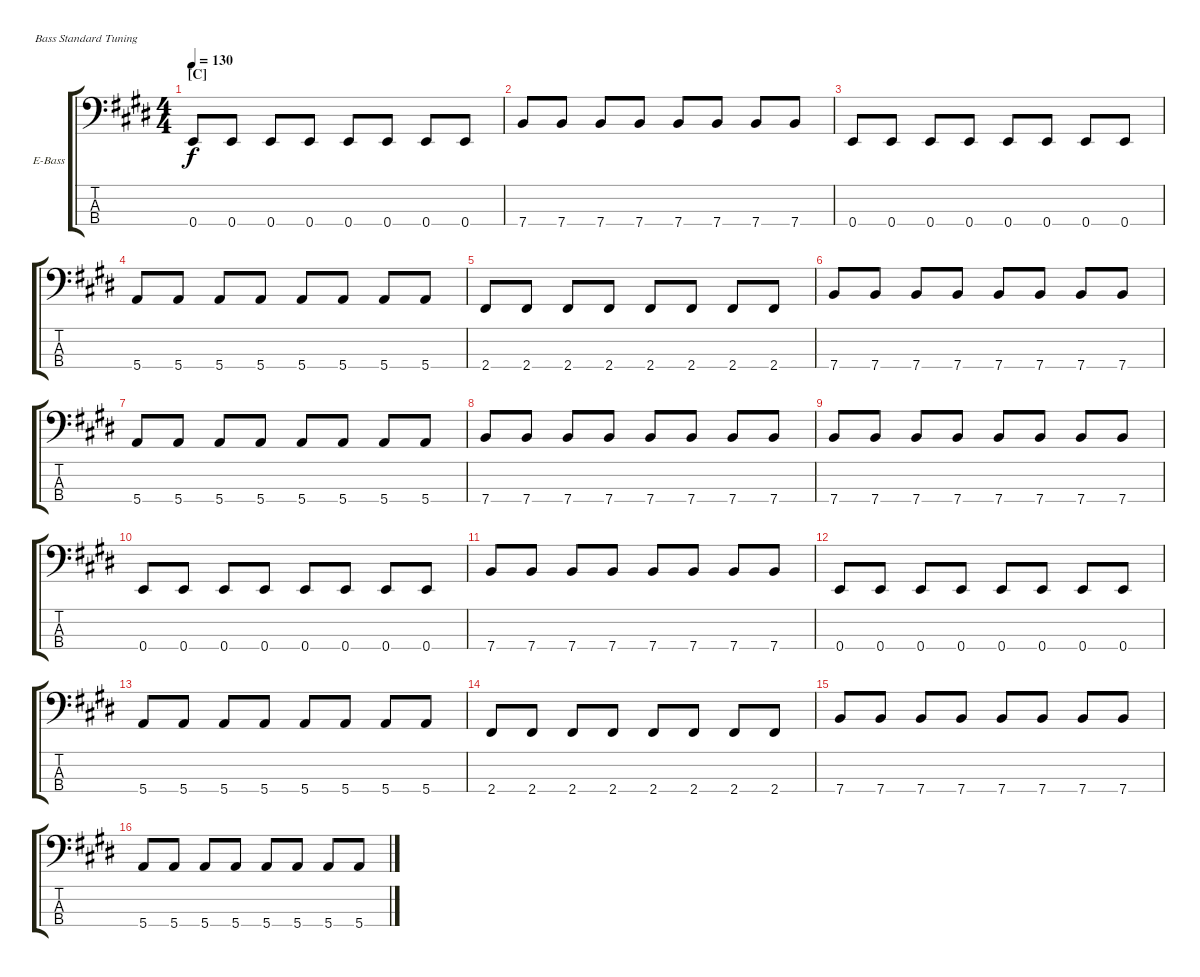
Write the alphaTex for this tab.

\bracketExtendMode groupsimilarinstruments
\firstSystemTrackNameOrientation horizontal
\otherSystemsTrackNameOrientation horizontal
\track ("Nikolai Fraiture" "E-Bass") {instrument electricbassfinger}
\staff {score tabs}
\tuning (G2 D2 A1 E1)
\ts (4 4)
\section ("C" "")
\tempo 130
\clef f4
\ks e
0.4.8{dy f} 0.4.8 0.4.8 0.4.8 0.4.8 0.4.8 0.4.8 0.4.8 |
7.4.8 7.4.8 7.4.8 7.4.8 7.4.8 7.4.8 7.4.8 7.4.8 |
0.4.8 0.4.8 0.4.8 0.4.8 0.4.8 0.4.8 0.4.8 0.4.8 |
5.4.8 5.4.8 5.4.8 5.4.8 5.4.8 5.4.8 5.4.8 5.4.8 |
2.4.8 2.4.8 2.4.8 2.4.8 2.4.8 2.4.8 2.4.8 2.4.8 |
7.4.8 7.4.8 7.4.8 7.4.8 7.4.8 7.4.8 7.4.8 7.4.8 |
5.4.8 5.4.8 5.4.8 5.4.8 5.4.8 5.4.8 5.4.8 5.4.8 |
7.4.8 7.4.8 7.4.8 7.4.8 7.4.8 7.4.8 7.4.8 7.4.8 |
7.4.8 7.4.8 7.4.8 7.4.8 7.4.8 7.4.8 7.4.8 7.4.8 |
0.4.8 0.4.8 0.4.8 0.4.8 0.4.8 0.4.8 0.4.8 0.4.8 |
7.4.8 7.4.8 7.4.8 7.4.8 7.4.8 7.4.8 7.4.8 7.4.8 |
0.4.8 0.4.8 0.4.8 0.4.8 0.4.8 0.4.8 0.4.8 0.4.8 |
5.4.8 5.4.8 5.4.8 5.4.8 5.4.8 5.4.8 5.4.8 5.4.8 |
2.4.8 2.4.8 2.4.8 2.4.8 2.4.8 2.4.8 2.4.8 2.4.8 |
7.4.8 7.4.8 7.4.8 7.4.8 7.4.8 7.4.8 7.4.8 7.4.8 |
5.4.8 5.4.8 5.4.8 5.4.8 5.4.8 5.4.8 5.4.8 5.4.8
